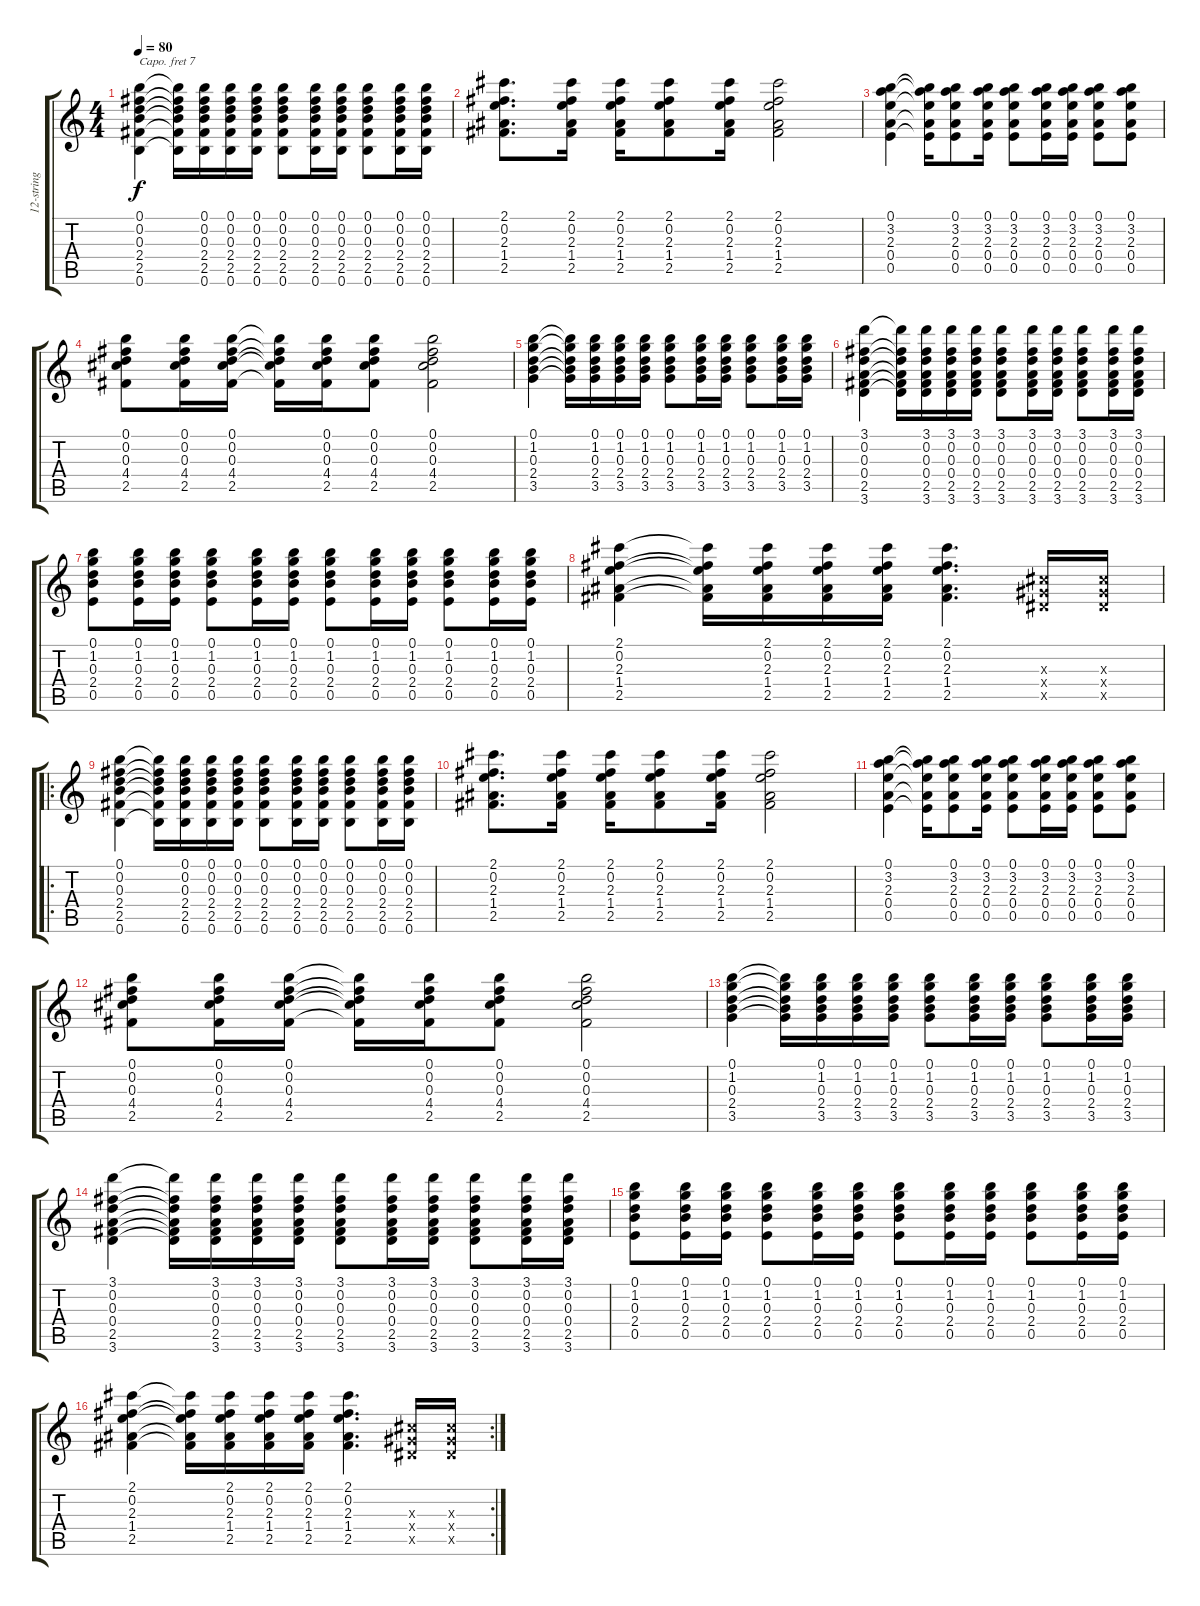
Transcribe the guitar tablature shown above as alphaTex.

\track ("12-string guitar (1)" "12-string ") {instrument acousticguitarsteel}
\staff {score tabs}
\capo 7
\tuning (E4 B3 G3 D3 A2 E2) {hide}
\ts (4 4)
\tempo 80
\clef g2
\ks c
(0.1 0.2 0.3 2.4 2.5 0.6).4{dy f} (0.1{t} 0.2{t} 0.3{t} 2.4{t} 2.5{t} 0.6{t}).16 (0.1 0.2 0.3 2.4 2.5 0.6).16 (0.1 0.2 0.3 2.4 2.5 0.6).16 (0.1 0.2 0.3 2.4 2.5 0.6).16 (0.1 0.2 0.3 2.4 2.5 0.6).8 (0.1 0.2 0.3 2.4 2.5 0.6).16 (0.1 0.2 0.3 2.4 2.5 0.6).16 (0.1 0.2 0.3 2.4 2.5 0.6).8 (0.1 0.2 0.3 2.4 2.5 0.6).16 (0.1 0.2 0.3 2.4 2.5 0.6).16 |
(2.1 0.2 2.3 1.4 2.5).8{d} (2.1 0.2 2.3 1.4 2.5).16 (2.1 0.2 2.3 1.4 2.5).16 (2.1 0.2 2.3 1.4 2.5).8 (2.1 0.2 2.3 1.4 2.5).16 (2.1 0.2 2.3 1.4 2.5).2 |
(0.1 3.2 2.3 0.4 0.5).4 (0.1{t} 3.2{t} 2.3{t} 0.4{t} 0.5{t}).16 (0.1 3.2 2.3 0.4 0.5).8 (0.1 3.2 2.3 0.4 0.5).16 (0.1 3.2 2.3 0.4 0.5).8 (0.1 3.2 2.3 0.4 0.5).16 (0.1 3.2 2.3 0.4 0.5).16 (0.1 3.2 2.3 0.4 0.5).8 (0.1 3.2 2.3 0.4 0.5).8 |
(0.1 0.2 0.3 4.4 2.5).8 (0.1 0.2 0.3 4.4 2.5).16 (0.1 0.2 0.3 4.4 2.5).16 (0.1{t} 0.2{t} 0.3{t} 4.4{t} 2.5{t}).16 (0.1 0.2 0.3 4.4 2.5).16 (0.1 0.2 0.3 4.4 2.5).8 (0.1 0.2 0.3 4.4 2.5).2 |
(0.1 1.2 0.3 2.4 3.5).4 (0.1{t} 1.2{t} 0.3{t} 2.4{t} 3.5{t}).16 (0.1 1.2 0.3 2.4 3.5).16 (0.1 1.2 0.3 2.4 3.5).16 (0.1 1.2 0.3 2.4 3.5).16 (0.1 1.2 0.3 2.4 3.5).8 (0.1 1.2 0.3 2.4 3.5).16 (0.1 1.2 0.3 2.4 3.5).16 (0.1 1.2 0.3 2.4 3.5).8 (0.1 1.2 0.3 2.4 3.5).16 (0.1 1.2 0.3 2.4 3.5).16 |
(3.1 0.2 0.3 0.4 2.5 3.6).4 (3.1{t} 0.2{t} 0.3{t} 0.4{t} 2.5{t} 3.6{t}).16 (3.1 0.2 0.3 0.4 2.5 3.6).16 (3.1 0.2 0.3 0.4 2.5 3.6).16 (3.1 0.2 0.3 0.4 2.5 3.6).16 (3.1 0.2 0.3 0.4 2.5 3.6).8 (3.1 0.2 0.3 0.4 2.5 3.6).16 (3.1 0.2 0.3 0.4 2.5 3.6).16 (3.1 0.2 0.3 0.4 2.5 3.6).8 (3.1 0.2 0.3 0.4 2.5 3.6).16 (3.1 0.2 0.3 0.4 2.5 3.6).16 |
(0.1 1.2 0.3 2.4 0.5).8 (0.1 1.2 0.3 2.4 0.5).16 (0.1 1.2 0.3 2.4 0.5).16 (0.1 1.2 0.3 2.4 0.5).8 (0.1 1.2 0.3 2.4 0.5).16 (0.1 1.2 0.3 2.4 0.5).16 (0.1 1.2 0.3 2.4 0.5).8 (0.1 1.2 0.3 2.4 0.5).16 (0.1 1.2 0.3 2.4 0.5).16 (0.1 1.2 0.3 2.4 0.5).8 (0.1 1.2 0.3 2.4 0.5).16 (0.1 1.2 0.3 2.4 0.5).16 |
(2.1 0.2 2.3 1.4 2.5).4 (2.1{t} 0.2{t} 2.3{t} 1.4{t} 2.5{t}).16 (2.1 0.2 2.3 1.4 2.5).16 (2.1 0.2 2.3 1.4 2.5).16 (2.1 0.2 2.3 1.4 2.5).16 (2.1 0.2 2.3 1.4 2.5).4{d} (-1.3{x} -1.4{x} -1.5{x}).16 (-1.3{x} -1.4{x} -1.5{x}).16 |
\ro
(0.1 0.2 0.3 2.4 2.5 0.6).4 (0.1{t} 0.2{t} 0.3{t} 2.4{t} 2.5{t} 0.6{t}).16 (0.1 0.2 0.3 2.4 2.5 0.6).16 (0.1 0.2 0.3 2.4 2.5 0.6).16 (0.1 0.2 0.3 2.4 2.5 0.6).16 (0.1 0.2 0.3 2.4 2.5 0.6).8 (0.1 0.2 0.3 2.4 2.5 0.6).16 (0.1 0.2 0.3 2.4 2.5 0.6).16 (0.1 0.2 0.3 2.4 2.5 0.6).8 (0.1 0.2 0.3 2.4 2.5 0.6).16 (0.1 0.2 0.3 2.4 2.5 0.6).16 |
(2.1 0.2 2.3 1.4 2.5).8{d} (2.1 0.2 2.3 1.4 2.5).16 (2.1 0.2 2.3 1.4 2.5).16 (2.1 0.2 2.3 1.4 2.5).8 (2.1 0.2 2.3 1.4 2.5).16 (2.1 0.2 2.3 1.4 2.5).2 |
(0.1 3.2 2.3 0.4 0.5).4 (0.1{t} 3.2{t} 2.3{t} 0.4{t} 0.5{t}).16 (0.1 3.2 2.3 0.4 0.5).8 (0.1 3.2 2.3 0.4 0.5).16 (0.1 3.2 2.3 0.4 0.5).8 (0.1 3.2 2.3 0.4 0.5).16 (0.1 3.2 2.3 0.4 0.5).16 (0.1 3.2 2.3 0.4 0.5).8 (0.1 3.2 2.3 0.4 0.5).8 |
(0.1 0.2 0.3 4.4 2.5).8 (0.1 0.2 0.3 4.4 2.5).16 (0.1 0.2 0.3 4.4 2.5).16 (0.1{t} 0.2{t} 0.3{t} 4.4{t} 2.5{t}).16 (0.1 0.2 0.3 4.4 2.5).16 (0.1 0.2 0.3 4.4 2.5).8 (0.1 0.2 0.3 4.4 2.5).2 |
(0.1 1.2 0.3 2.4 3.5).4 (0.1{t} 1.2{t} 0.3{t} 2.4{t} 3.5{t}).16 (0.1 1.2 0.3 2.4 3.5).16 (0.1 1.2 0.3 2.4 3.5).16 (0.1 1.2 0.3 2.4 3.5).16 (0.1 1.2 0.3 2.4 3.5).8 (0.1 1.2 0.3 2.4 3.5).16 (0.1 1.2 0.3 2.4 3.5).16 (0.1 1.2 0.3 2.4 3.5).8 (0.1 1.2 0.3 2.4 3.5).16 (0.1 1.2 0.3 2.4 3.5).16 |
(3.1 0.2 0.3 0.4 2.5 3.6).4 (3.1{t} 0.2{t} 0.3{t} 0.4{t} 2.5{t} 3.6{t}).16 (3.1 0.2 0.3 0.4 2.5 3.6).16 (3.1 0.2 0.3 0.4 2.5 3.6).16 (3.1 0.2 0.3 0.4 2.5 3.6).16 (3.1 0.2 0.3 0.4 2.5 3.6).8 (3.1 0.2 0.3 0.4 2.5 3.6).16 (3.1 0.2 0.3 0.4 2.5 3.6).16 (3.1 0.2 0.3 0.4 2.5 3.6).8 (3.1 0.2 0.3 0.4 2.5 3.6).16 (3.1 0.2 0.3 0.4 2.5 3.6).16 |
(0.1 1.2 0.3 2.4 0.5).8 (0.1 1.2 0.3 2.4 0.5).16 (0.1 1.2 0.3 2.4 0.5).16 (0.1 1.2 0.3 2.4 0.5).8 (0.1 1.2 0.3 2.4 0.5).16 (0.1 1.2 0.3 2.4 0.5).16 (0.1 1.2 0.3 2.4 0.5).8 (0.1 1.2 0.3 2.4 0.5).16 (0.1 1.2 0.3 2.4 0.5).16 (0.1 1.2 0.3 2.4 0.5).8 (0.1 1.2 0.3 2.4 0.5).16 (0.1 1.2 0.3 2.4 0.5).16 |
\rc 2
(2.1 0.2 2.3 1.4 2.5).4 (2.1{t} 0.2{t} 2.3{t} 1.4{t} 2.5{t}).16 (2.1 0.2 2.3 1.4 2.5).16 (2.1 0.2 2.3 1.4 2.5).16 (2.1 0.2 2.3 1.4 2.5).16 (2.1 0.2 2.3 1.4 2.5).4{d} (-1.3{x} -1.4{x} -1.5{x}).16 (-1.3{x} -1.4{x} -1.5{x}).16
